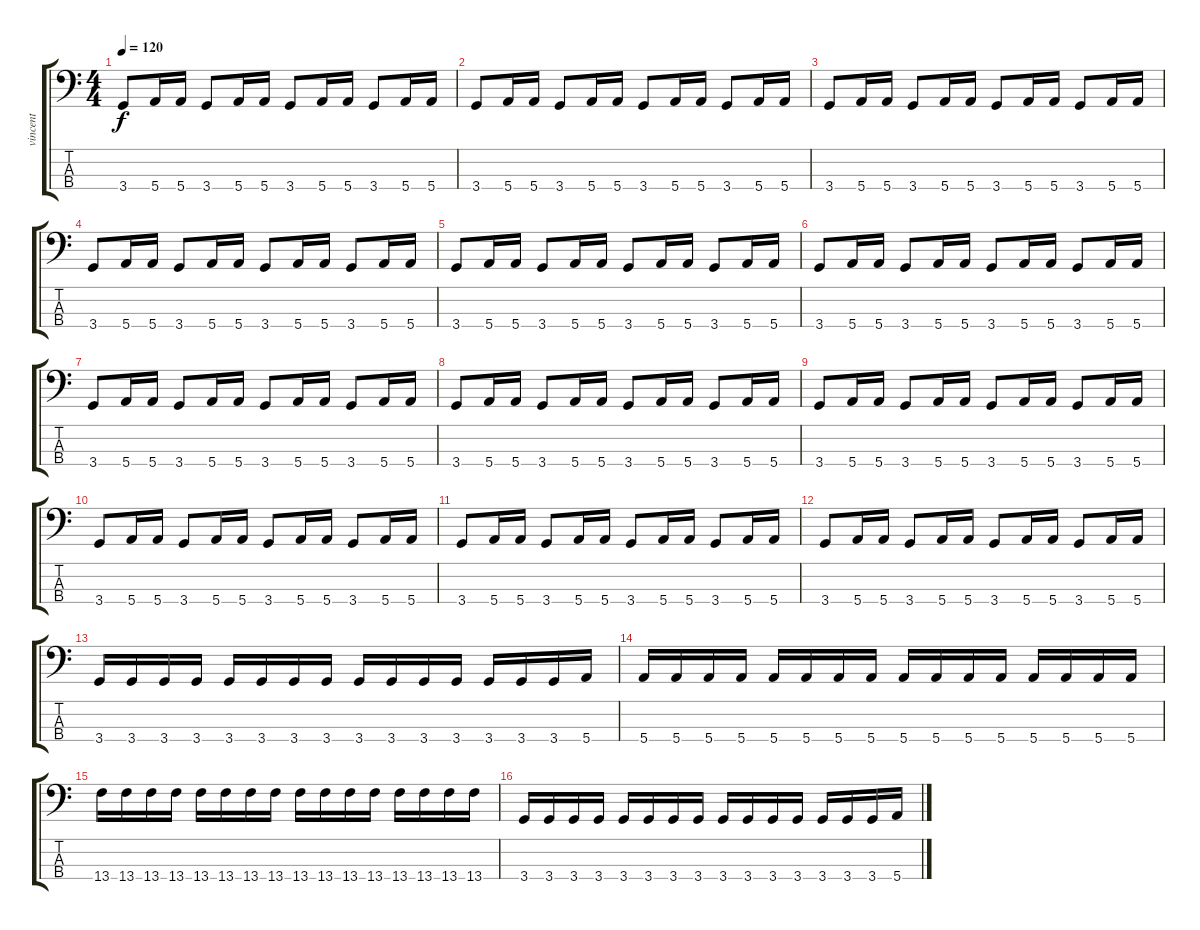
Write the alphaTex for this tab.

\track ("vincent" "vincent") {instrument electricbassfinger}
\staff {score tabs}
\tuning (G2 D2 A1 E1) {hide}
\ts (4 4)
\tempo 120
\clef f4
\ks c
3.4.8{dy f instrument electricbassfinger} 5.4.16 5.4.16 3.4.8 5.4.16 5.4.16 3.4.8 5.4.16 5.4.16 3.4.8 5.4.16 5.4.16 |
3.4.8 5.4.16 5.4.16 3.4.8 5.4.16 5.4.16 3.4.8 5.4.16 5.4.16 3.4.8 5.4.16 5.4.16 |
3.4.8 5.4.16 5.4.16 3.4.8 5.4.16 5.4.16 3.4.8 5.4.16 5.4.16 3.4.8 5.4.16 5.4.16 |
3.4.8 5.4.16 5.4.16 3.4.8 5.4.16 5.4.16 3.4.8 5.4.16 5.4.16 3.4.8 5.4.16 5.4.16 |
3.4.8 5.4.16 5.4.16 3.4.8 5.4.16 5.4.16 3.4.8 5.4.16 5.4.16 3.4.8 5.4.16 5.4.16 |
3.4.8 5.4.16 5.4.16 3.4.8 5.4.16 5.4.16 3.4.8 5.4.16 5.4.16 3.4.8 5.4.16 5.4.16 |
3.4.8 5.4.16 5.4.16 3.4.8 5.4.16 5.4.16 3.4.8 5.4.16 5.4.16 3.4.8 5.4.16 5.4.16 |
3.4.8 5.4.16 5.4.16 3.4.8 5.4.16 5.4.16 3.4.8 5.4.16 5.4.16 3.4.8 5.4.16 5.4.16 |
3.4.8 5.4.16 5.4.16 3.4.8 5.4.16 5.4.16 3.4.8 5.4.16 5.4.16 3.4.8 5.4.16 5.4.16 |
3.4.8 5.4.16 5.4.16 3.4.8 5.4.16 5.4.16 3.4.8 5.4.16 5.4.16 3.4.8 5.4.16 5.4.16 |
3.4.8 5.4.16 5.4.16 3.4.8 5.4.16 5.4.16 3.4.8 5.4.16 5.4.16 3.4.8 5.4.16 5.4.16 |
3.4.8 5.4.16 5.4.16 3.4.8 5.4.16 5.4.16 3.4.8 5.4.16 5.4.16 3.4.8 5.4.16 5.4.16 |
3.4.16 3.4.16 3.4.16 3.4.16 3.4.16 3.4.16 3.4.16 3.4.16 3.4.16 3.4.16 3.4.16 3.4.16 3.4.16 3.4.16 3.4.16 5.4.16 |
5.4.16 5.4.16 5.4.16 5.4.16 5.4.16 5.4.16 5.4.16 5.4.16 5.4.16 5.4.16 5.4.16 5.4.16 5.4.16 5.4.16 5.4.16 5.4.16 |
13.4.16 13.4.16 13.4.16 13.4.16 13.4.16 13.4.16 13.4.16 13.4.16 13.4.16 13.4.16 13.4.16 13.4.16 13.4.16 13.4.16 13.4.16 13.4.16 |
3.4.16 3.4.16 3.4.16 3.4.16 3.4.16 3.4.16 3.4.16 3.4.16 3.4.16 3.4.16 3.4.16 3.4.16 3.4.16 3.4.16 3.4.16 5.4.16
